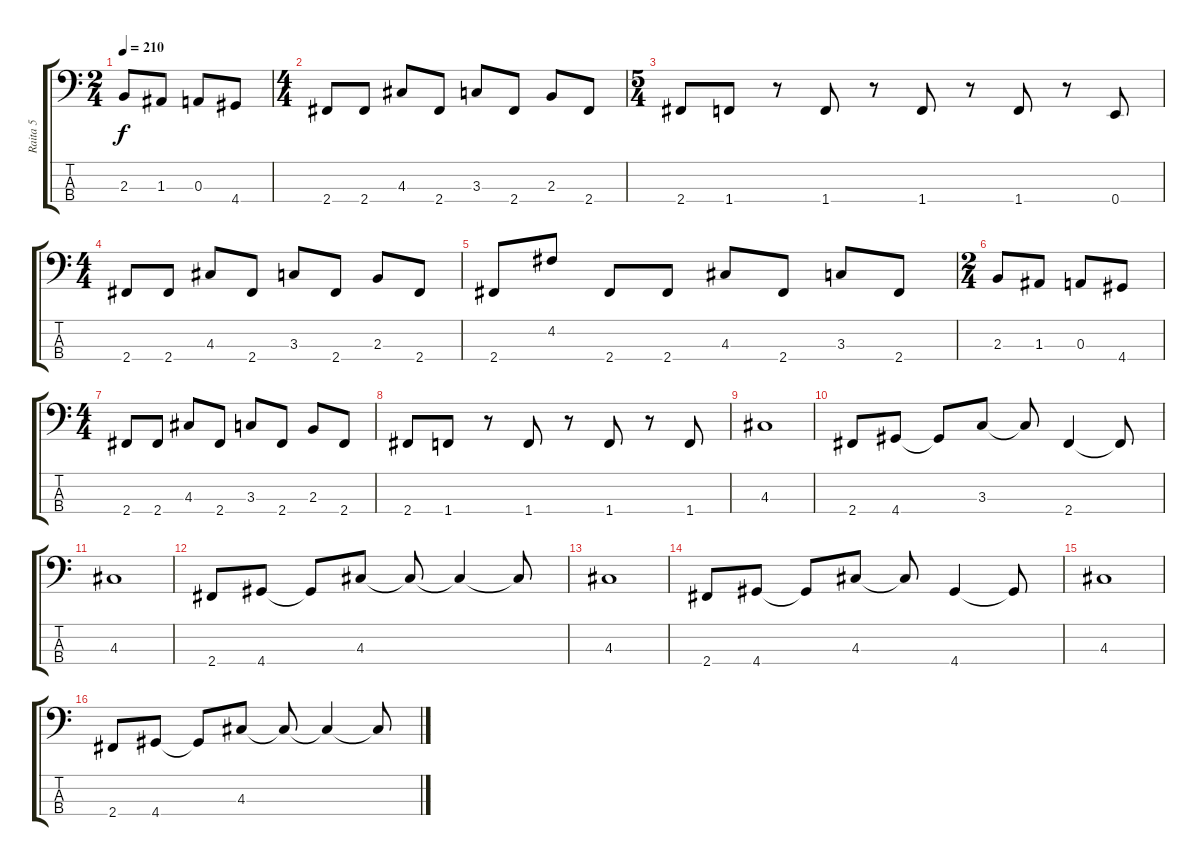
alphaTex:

\track ("Raita 5" "Raita 5") {instrument acousticguitarnylon}
\staff {score tabs}
\tuning (G2 D2 A1 E1) {hide}
\ts (2 4)
\tempo 210
\clef f4
\ks c
2.3.8{dy f} 1.3.8 0.3.8 4.4.8 |
\ts (4 4)
2.4.8 2.4.8 4.3.8 2.4.8 3.3.8 2.4.8 2.3.8 2.4.8 |
\ts (5 4)
2.4.8 1.4.8 r.8 1.4.8 r.8 1.4.8 r.8 1.4.8 r.8 0.4.8 |
\ts (4 4)
2.4.8 2.4.8 4.3.8 2.4.8 3.3.8 2.4.8 2.3.8 2.4.8 |
2.4.8 4.2.8 2.4.8 2.4.8 4.3.8 2.4.8 3.3.8 2.4.8 |
\ts (2 4)
2.3.8 1.3.8 0.3.8 4.4.8 |
\ts (4 4)
2.4.8 2.4.8 4.3.8 2.4.8 3.3.8 2.4.8 2.3.8 2.4.8 |
2.4.8 1.4.8 r.8 1.4.8 r.8 1.4.8 r.8 1.4.8 |
4.3.1 |
2.4.8 4.4.8 4.4{t}.8 3.3.8 3.3{t}.8 2.4.4 2.4{t}.8 |
4.3.1 |
2.4.8 4.4.8 4.4{t}.8 4.3.8 4.3{t}.8 4.3{t}.4 4.3{t}.8 |
4.3.1 |
2.4.8 4.4.8 4.4{t}.8 4.3.8 4.3{t}.8 4.4.4 4.4{t}.8 |
4.3.1 |
2.4.8 4.4.8 4.4{t}.8 4.3.8 4.3{t}.8 4.3{t}.4 4.3{t}.8
